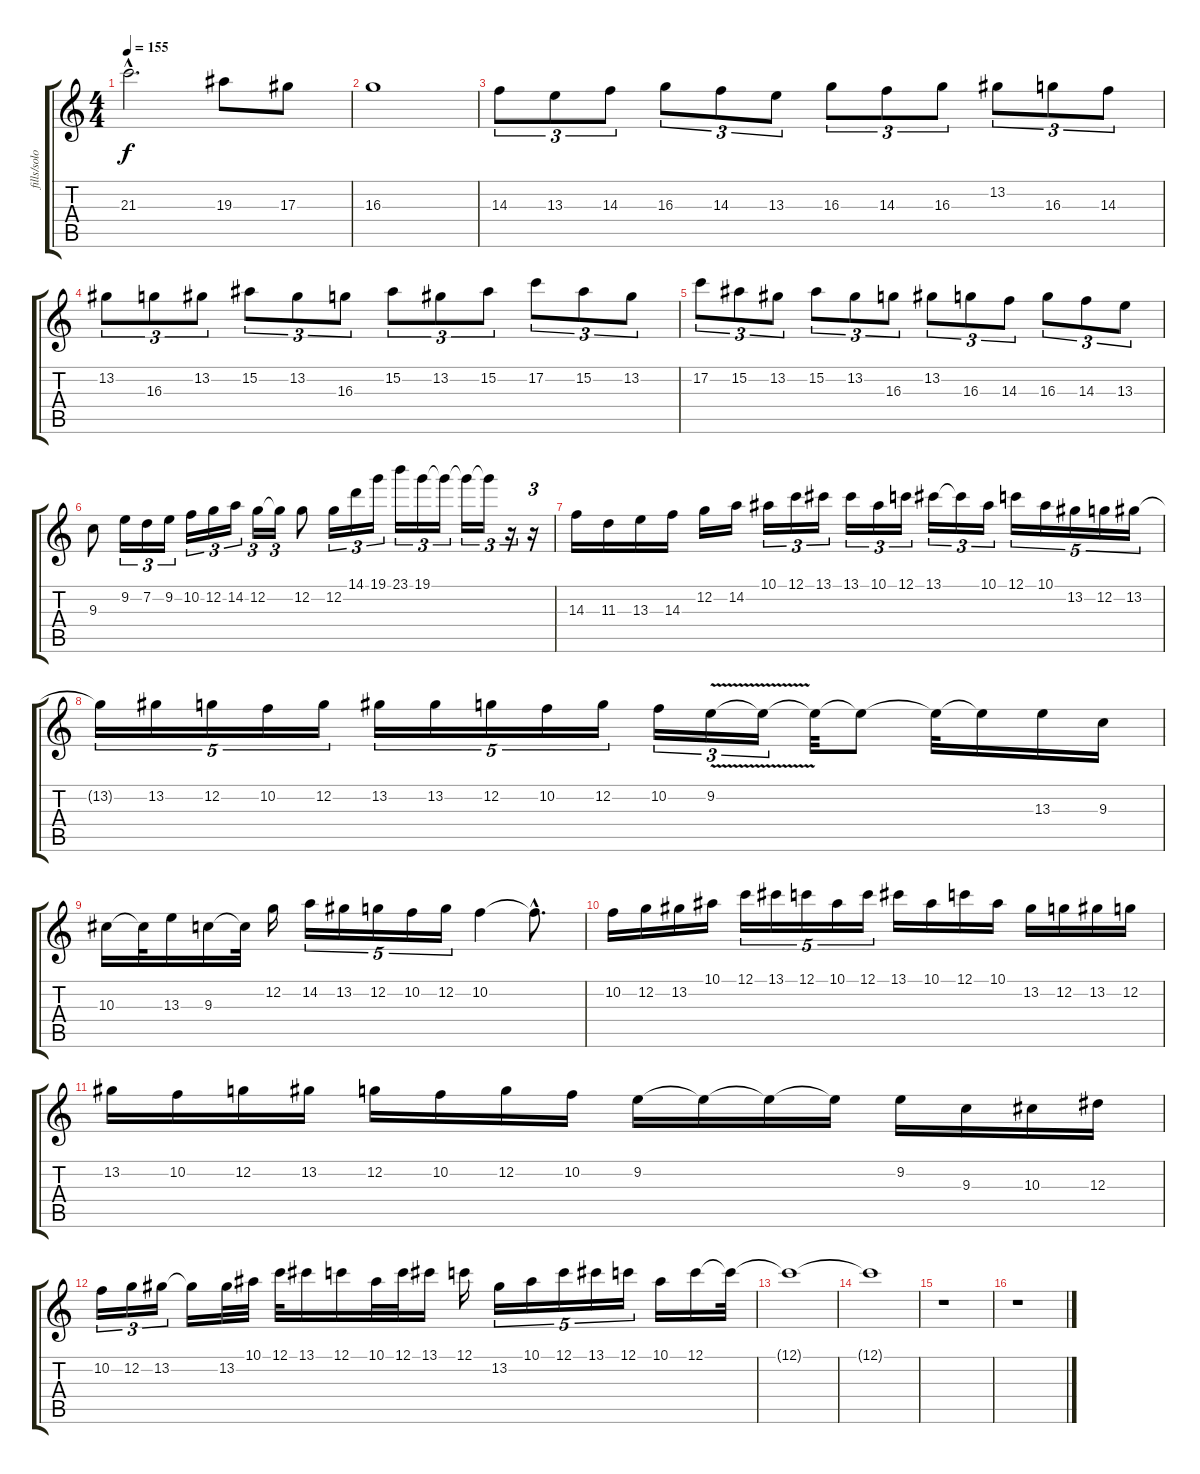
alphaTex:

\track ("fills/solo" "fills/solo") {instrument distortionguitar}
\staff {score tabs}
\tuning (C4 G3 Eb3 Bb2 F2 C2) {hide}
\ts (4 4)
\tempo 155
\clef g2
\ks c
21.3{hac}.2{d dy f} 19.3.8 17.3.8 |
16.3.1 |
14.3.8{tu (3 2)} 13.3.8{tu (3 2)} 14.3.8{tu (3 2)} 16.3.8{tu (3 2)} 14.3.8{tu (3 2)} 13.3.8{tu (3 2)} 16.3.8{tu (3 2)} 14.3.8{tu (3 2)} 16.3.8{tu (3 2)} 13.2.8{tu (3 2)} 16.3.8{tu (3 2)} 14.3.8{tu (3 2)} |
13.2.8{tu (3 2)} 16.3.8{tu (3 2)} 13.2.8{tu (3 2)} 15.2.8{tu (3 2)} 13.2.8{tu (3 2)} 16.3.8{tu (3 2)} 15.2.8{tu (3 2)} 13.2.8{tu (3 2)} 15.2.8{tu (3 2)} 17.2.8{tu (3 2)} 15.2.8{tu (3 2)} 13.2.8{tu (3 2)} |
17.2.8{tu (3 2)} 15.2.8{tu (3 2)} 13.2.8{tu (3 2)} 15.2.8{tu (3 2)} 13.2.8{tu (3 2)} 16.3.8{tu (3 2)} 13.2.8{tu (3 2)} 16.3.8{tu (3 2)} 14.3.8{tu (3 2)} 16.3.8{tu (3 2)} 14.3.8{tu (3 2)} 13.3.8{tu (3 2)} |
9.3.8 9.2.16{tu (3 2)} 7.2.16{tu (3 2)} 9.2.16{tu (3 2)} 10.2.16{tu (3 2)} 12.2.16{tu (3 2)} 14.2.16{tu (3 2)} 12.2.16{tu (3 2)} 12.2{t}.16{tu (3 2)} 12.2.8 12.2.16{tu (3 2)} 14.1.16{tu (3 2)} 19.1.16{tu (3 2)} 23.1.16{tu (3 2)} 19.1.16{tu (3 2)} 19.1{t}.16{tu (3 2)} 19.1{t}.16{tu (3 2)} 19.1{t}.16{tu (3 2)} r.16{tu (3 2)} r.16{tu (3 2)} |
14.3.16 11.3.16 13.3.16 14.3.16 12.2.16 14.2.16 10.1.16{tu (3 2)} 12.1.16{tu (3 2)} 13.1.16{tu (3 2)} 13.1.16{tu (3 2)} 10.1.16{tu (3 2)} 12.1.16{tu (3 2)} 13.1.16{tu (3 2)} 13.1{t}.16{tu (3 2)} 10.1.16{tu (3 2)} 12.1.16{tu (5 4)} 10.1.16{tu (5 4)} 13.2.16{tu (5 4)} 12.2.16{tu (5 4)} 13.2.16{tu (5 4)} |
13.2{t}.16{tu (5 4)} 13.2.16{tu (5 4)} 12.2.16{tu (5 4)} 10.2.16{tu (5 4)} 12.2.16{tu (5 4)} 13.2.16{tu (5 4)} 13.2.16{tu (5 4)} 12.2.16{tu (5 4)} 10.2.16{tu (5 4)} 12.2.16{tu (5 4)} 10.2.16{tu (3 2)} 9.2{v}.16{tu (3 2)} 9.2{t}.16{tu (3 2)} 9.2{t}.32 9.2{t}.8 9.2{t}.32 9.2{t}.16 13.3.16 9.3.16 |
10.3.16 10.3{t}.32 13.3.16 9.3.16 9.3{t}.32 12.2.16 14.2.16{tu (5 4)} 13.2.16{tu (5 4)} 12.2.16{tu (5 4)} 10.2.16{tu (5 4)} 12.2.16{tu (5 4)} 10.2.4 10.2{hac t}.8{d} |
10.2.16 12.2.16 13.2.16 10.1.16 12.1.16{tu (5 4)} 13.1.16{tu (5 4)} 12.1.16{tu (5 4)} 10.1.16{tu (5 4)} 12.1.16{tu (5 4)} 13.1.16 10.1.16 12.1.16 10.1.16 13.2.16 12.2.16 13.2.16 12.2.16 |
13.2.16 10.2.16 12.2.16 13.2.16 12.2.16 10.2.16 12.2.16 10.2.16 9.2.16 9.2{t}.16 9.2{t}.16 9.2{t}.16 9.2.16 9.3.16 10.3.16 12.3.16 |
10.2.16{tu (3 2)} 12.2.16{tu (3 2)} 13.2.16{tu (3 2)} 13.2{t}.16 13.2.32 10.1.32 12.1.32 13.1.16 12.1.16 10.1.32 12.1.32 13.1.16 12.1.16 13.2.16{tu (5 4)} 10.1.16{tu (5 4)} 12.1.16{tu (5 4)} 13.1.16{tu (5 4)} 12.1.16{tu (5 4)} 10.1.16 12.1.16{volume 0} 12.1{t}.32 |
12.1{t}.1 |
12.1{t}.1 |
r.1 |
r.1
